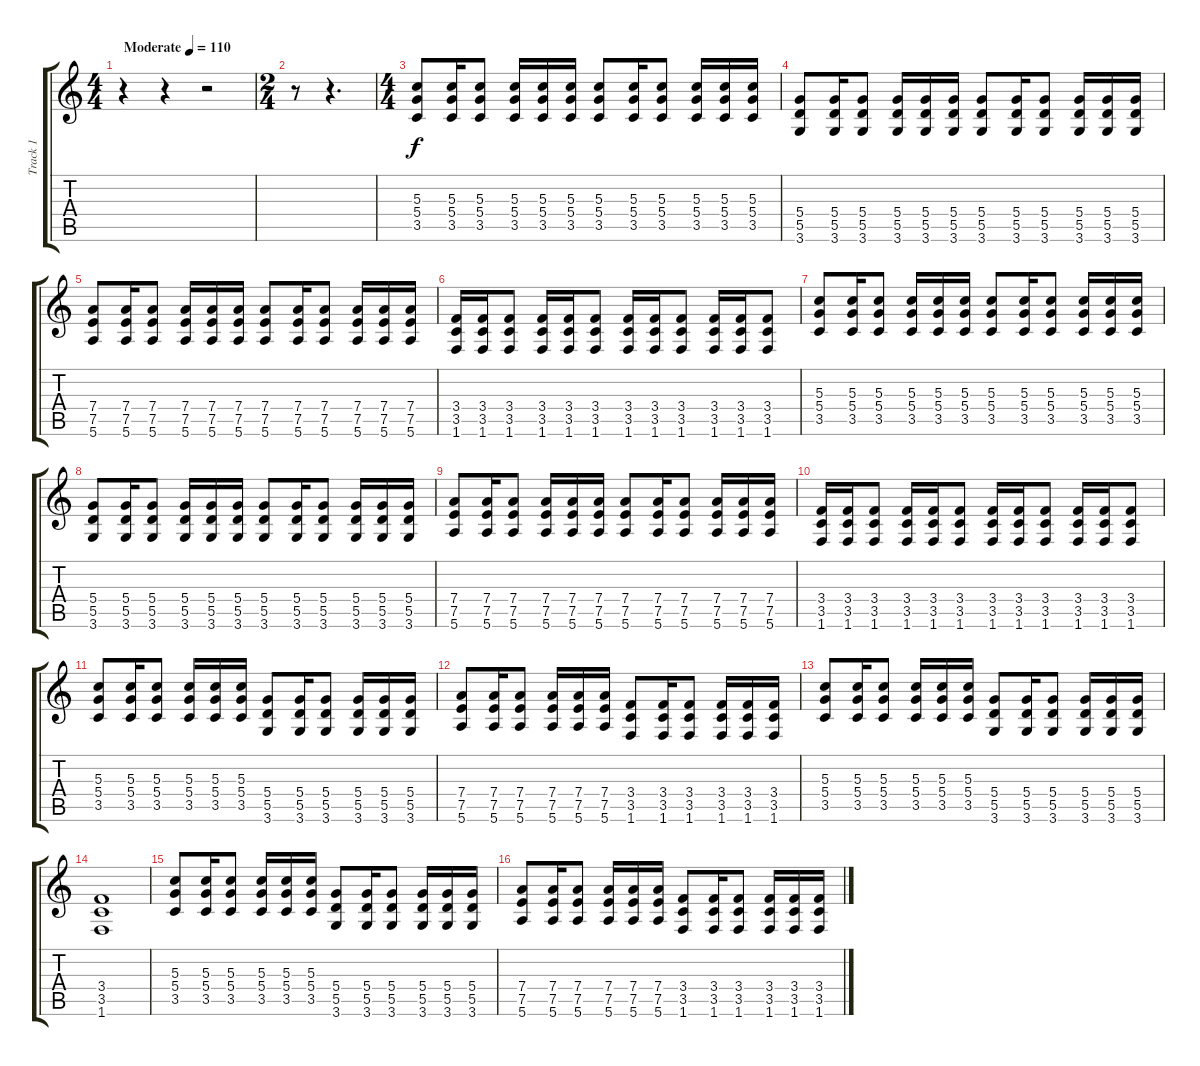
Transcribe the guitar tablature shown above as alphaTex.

\track ("Track 1" "Track 1") {instrument distortionguitar}
\staff {score tabs}
\tuning (E4 B3 G3 D3 A2 E2) {hide}
\ts (4 4)
\tempo (110 "Moderate")
\clef g2
\ks c
r.4{dy f instrument distortionguitar} r.4 r.2 |
\ts (2 4)
r.8 r.4{d} |
\ts (4 4)
(5.3 5.4 3.5).8 (5.3 5.4 3.5).16 (5.3 5.4 3.5).8 (5.3 5.4 3.5).16 (5.3 5.4 3.5).16 (5.3 5.4 3.5).16 (5.3 5.4 3.5).8 (5.3 5.4 3.5).16 (5.3 5.4 3.5).8 (5.3 5.4 3.5).16 (5.3 5.4 3.5).16 (5.3 5.4 3.5).16 |
(5.4 5.5 3.6).8 (5.4 5.5 3.6).16 (5.4 5.5 3.6).8 (5.4 5.5 3.6).16 (5.4 5.5 3.6).16 (5.4 5.5 3.6).16 (5.4 5.5 3.6).8 (5.4 5.5 3.6).16 (5.4 5.5 3.6).8 (5.4 5.5 3.6).16 (5.4 5.5 3.6).16 (5.4 5.5 3.6).16 |
(7.4 7.5 5.6).8 (7.4 7.5 5.6).16 (7.4 7.5 5.6).8 (7.4 7.5 5.6).16 (7.4 7.5 5.6).16 (7.4 7.5 5.6).16 (7.4 7.5 5.6).8 (7.4 7.5 5.6).16 (7.4 7.5 5.6).8 (7.4 7.5 5.6).16 (7.4 7.5 5.6).16 (7.4 7.5 5.6).16 |
(3.4 3.5 1.6).16 (3.4 3.5 1.6).16 (3.4 3.5 1.6).8 (3.4 3.5 1.6).16 (3.4 3.5 1.6).16 (3.4 3.5 1.6).8 (3.4 3.5 1.6).16 (3.4 3.5 1.6).16 (3.4 3.5 1.6).8 (3.4 3.5 1.6).16 (3.4 3.5 1.6).16 (3.4 3.5 1.6).8 |
(5.3 5.4 3.5).8 (5.3 5.4 3.5).16 (5.3 5.4 3.5).8 (5.3 5.4 3.5).16 (5.3 5.4 3.5).16 (5.3 5.4 3.5).16 (5.3 5.4 3.5).8 (5.3 5.4 3.5).16 (5.3 5.4 3.5).8 (5.3 5.4 3.5).16 (5.3 5.4 3.5).16 (5.3 5.4 3.5).16 |
(5.4 5.5 3.6).8 (5.4 5.5 3.6).16 (5.4 5.5 3.6).8 (5.4 5.5 3.6).16 (5.4 5.5 3.6).16 (5.4 5.5 3.6).16 (5.4 5.5 3.6).8 (5.4 5.5 3.6).16 (5.4 5.5 3.6).8 (5.4 5.5 3.6).16 (5.4 5.5 3.6).16 (5.4 5.5 3.6).16 |
(7.4 7.5 5.6).8 (7.4 7.5 5.6).16 (7.4 7.5 5.6).8 (7.4 7.5 5.6).16 (7.4 7.5 5.6).16 (7.4 7.5 5.6).16 (7.4 7.5 5.6).8 (7.4 7.5 5.6).16 (7.4 7.5 5.6).8 (7.4 7.5 5.6).16 (7.4 7.5 5.6).16 (7.4 7.5 5.6).16 |
(3.4 3.5 1.6).16 (3.4 3.5 1.6).16 (3.4 3.5 1.6).8 (3.4 3.5 1.6).16 (3.4 3.5 1.6).16 (3.4 3.5 1.6).8 (3.4 3.5 1.6).16 (3.4 3.5 1.6).16 (3.4 3.5 1.6).8 (3.4 3.5 1.6).16 (3.4 3.5 1.6).16 (3.4 3.5 1.6).8 |
(5.3 5.4 3.5).8 (5.3 5.4 3.5).16 (5.3 5.4 3.5).8 (5.3 5.4 3.5).16 (5.3 5.4 3.5).16 (5.3 5.4 3.5).16 (5.4 5.5 3.6).8 (5.4 5.5 3.6).16 (5.4 5.5 3.6).8 (5.4 5.5 3.6).16 (5.4 5.5 3.6).16 (5.4 5.5 3.6).16 |
(7.4 7.5 5.6).8 (7.4 7.5 5.6).16 (7.4 7.5 5.6).8 (7.4 7.5 5.6).16 (7.4 7.5 5.6).16 (7.4 7.5 5.6).16 (3.4 3.5 1.6).8 (3.4 3.5 1.6).16 (3.4 3.5 1.6).8 (3.4 3.5 1.6).16 (3.4 3.5 1.6).16 (3.4 3.5 1.6).16 |
(5.3 5.4 3.5).8 (5.3 5.4 3.5).16 (5.3 5.4 3.5).8 (5.3 5.4 3.5).16 (5.3 5.4 3.5).16 (5.3 5.4 3.5).16 (5.4 5.5 3.6).8 (5.4 5.5 3.6).16 (5.4 5.5 3.6).8 (5.4 5.5 3.6).16 (5.4 5.5 3.6).16 (5.4 5.5 3.6).16 |
(3.4 3.5 1.6).1 |
(5.3 5.4 3.5).8 (5.3 5.4 3.5).16 (5.3 5.4 3.5).8 (5.3 5.4 3.5).16 (5.3 5.4 3.5).16 (5.3 5.4 3.5).16 (5.4 5.5 3.6).8 (5.4 5.5 3.6).16 (5.4 5.5 3.6).8 (5.4 5.5 3.6).16 (5.4 5.5 3.6).16 (5.4 5.5 3.6).16 |
(7.4 7.5 5.6).8 (7.4 7.5 5.6).16 (7.4 7.5 5.6).8 (7.4 7.5 5.6).16 (7.4 7.5 5.6).16 (7.4 7.5 5.6).16 (3.4 3.5 1.6).8 (3.4 3.5 1.6).16 (3.4 3.5 1.6).8 (3.4 3.5 1.6).16 (3.4 3.5 1.6).16 (3.4 3.5 1.6).16
